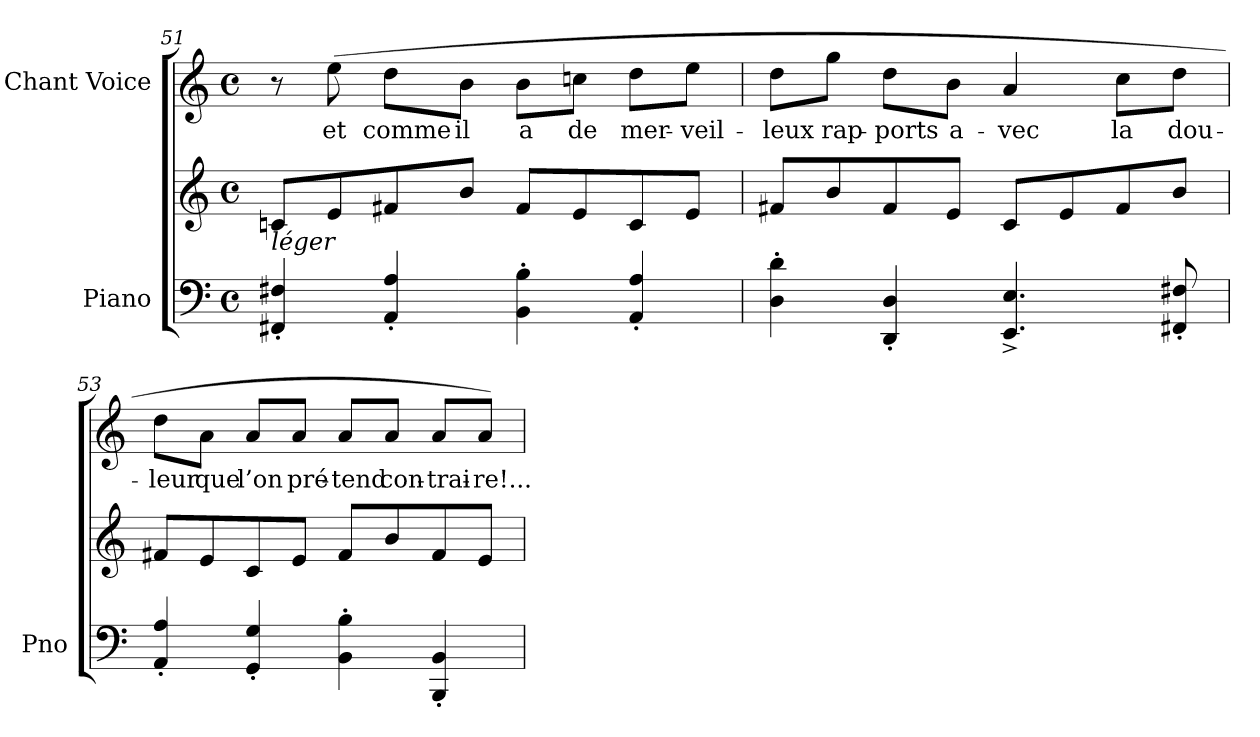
**kern	**kern	**kern	**text
*part2	*part2	*part1	*part1
*staff3	*staff2	*staff1	*staff1
*I"Piano	*	*I"Chant Voice	*
*I'Pno	*	*	*
*clefF4	*clefG2	*clefG2	*
*k[]	*k[]	*k[]	*
*M4/4	*M4/4	*M4/4	*
*met(c)	*met(c)	*met(c)	*
=51	=51	=51	=51
!LO:TX:i:t=léger	!	!	!
4FF#X/'< 4F#X/'<	8cni/L	8r	.
.	8e/	(8ee\	et
4AA/'< 4A/'<	8f#X/	8dd\L	comme
.	8b/J	8b\J	il
4BB\'> 4B\'>	8f#/L	8b\L	a
.	8e/	8ccni\J	de
4AA/'< 4A/'<	8c/	8dd\L	mer-
.	8e/J	8ee\J	-veil-
=52	=52	=52	=52
4D\'> 4d\'>	8f#X/L	8dd\L	-leux
.	8b/	8gg\J	rap-
4DD/'< 4D/'<	8f#/	8dd\L	-ports
.	8e/J	8b\J	a-
4.EE/^< 4.E/^<	8c/L	4a/	-vec
.	8e/	.	.
.	8f#/	8cc\L	la
8FF#X/'< 8F#X/'<	8b/J	8dd\J	dou-
=53	=53	=53	=53
4AA/'< 4A/'<	8f#X/L	8dd\L	-leur
.	8e/	8a\J	que
4GG/'< 4G/'<	8c/	8a/L	l’on
.	8e/J	8a/J	pré-
4BB\'> 4B\'>	8f#/L	8a/L	-tend
.	8b/	8a/J	con-
4BBB/'< 4BB/'<	8f#/	8a/L	-trai-
.	8e/J	8a/J)	-re!...
=	=	=	=
*-	*-	*-	*-
